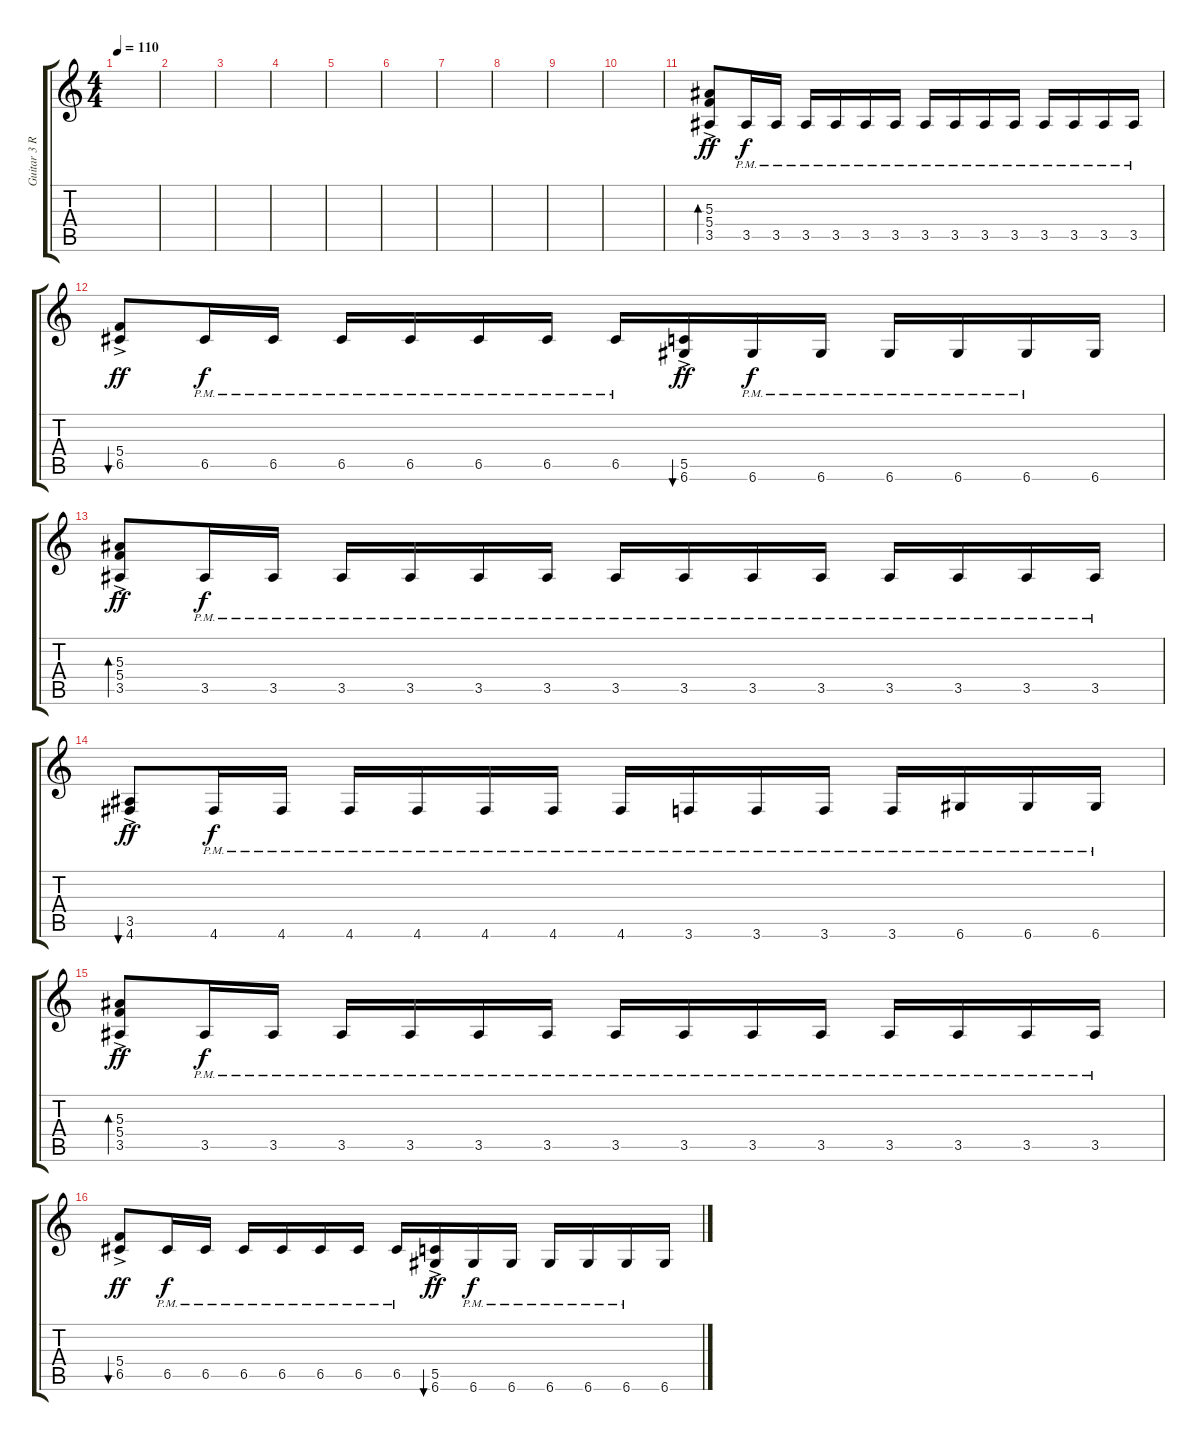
\track ("Guitar 3 Rythm and Chords" "Guitar 3 R") {instrument distortionguitar}
\staff {score tabs}
\tuning (D4 A3 F3 C3 G2 D2) {hide}
\ts (4 4)
\tempo 110
\clef g2
\ks c
|
|
|
|
|
|
|
|
|
|
(5.3 5.4 3.5{ac}).8{bd 60 dy ff} 3.5{pm}.16{dy f} 3.5{pm}.16 3.5{pm}.16 3.5{pm}.16 3.5{pm}.16 3.5{pm}.16 3.5{pm}.16 3.5{pm}.16 3.5{pm}.16 3.5{pm}.16 3.5{pm}.16 3.5{pm}.16 3.5{pm}.16 3.5{pm}.16 |
(5.4 6.5{ac}).8{bu 60 dy ff} 6.5{pm}.16{dy f} 6.5{pm}.16 6.5{pm}.16 6.5{pm}.16 6.5{pm}.16 6.5{pm}.16 6.5{pm}.16 (5.5 6.6{ac}).16{bu 60 dy ff} 6.6{pm}.16{dy f} 6.6{pm}.16 6.6{pm}.16 6.6{pm}.16 6.6{pm}.16 6.6.16 |
(5.3 5.4 3.5{ac}).8{bd 60 dy ff} 3.5{pm}.16{dy f} 3.5{pm}.16 3.5{pm}.16 3.5{pm}.16 3.5{pm}.16 3.5{pm}.16 3.5{pm}.16 3.5{pm}.16 3.5{pm}.16 3.5{pm}.16 3.5{pm}.16 3.5{pm}.16 3.5{pm}.16 3.5{pm}.16 |
(3.5{ac} 4.6).8{bu 60 dy ff} 4.6{pm}.16{dy f} 4.6{pm}.16 4.6{pm}.16 4.6{pm}.16 4.6{pm}.16 4.6{pm}.16 4.6{pm}.16 3.6{pm}.16 3.6{pm}.16 3.6{pm}.16 3.6{pm}.16 6.6{pm}.16 6.6{pm}.16 6.6{pm}.16 |
(5.3 5.4 3.5{ac}).8{bd 60 dy ff} 3.5{pm}.16{dy f} 3.5{pm}.16 3.5{pm}.16 3.5{pm}.16 3.5{pm}.16 3.5{pm}.16 3.5{pm}.16 3.5{pm}.16 3.5{pm}.16 3.5{pm}.16 3.5{pm}.16 3.5{pm}.16 3.5{pm}.16 3.5{pm}.16 |
(5.4 6.5{ac}).8{bu 60 dy ff} 6.5{pm}.16{dy f} 6.5{pm}.16 6.5{pm}.16 6.5{pm}.16 6.5{pm}.16 6.5{pm}.16 6.5{pm}.16 (5.5 6.6{ac}).16{bu 60 dy ff} 6.6{pm}.16{dy f} 6.6{pm}.16 6.6{pm}.16 6.6{pm}.16 6.6{pm}.16 6.6.16
